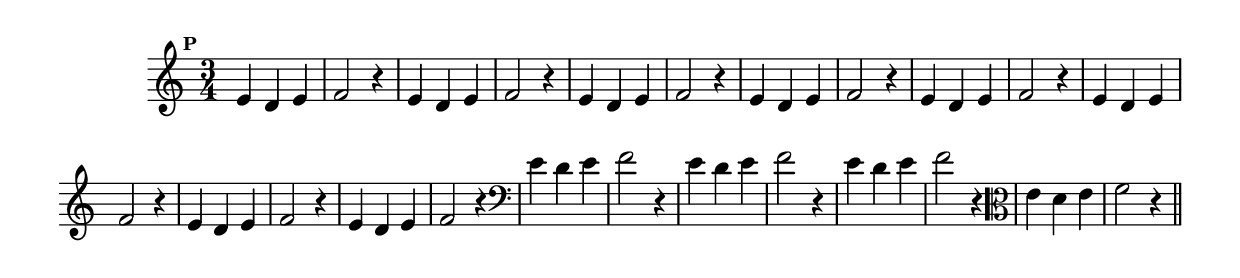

\version "2.10.33"

%\header { texidoc="Perguntas e Respostas"}

\relative c' {

  \override Staff.TimeSignature #'style = #'()
  \time 3/4 
  \override Score.BarNumber #'transparent = ##t
                                %\override Score.RehearsalMark #'font-family = #'roman
  \override Score.RehearsalMark #'font-size = #-2
  \override Score.BarNumber #'transparent = ##t
  \set Score.markFormatter = #format-mark-numbers

  \mark 15

                                % CLARINETE

  \tag #'cl {
    e4 d e | f2 r4 
  }

                                % FLAUTA

  \tag #'fl {
    e4 d e | f2 r4 
  }

                                % OBOÉ

  \tag #'ob {
    e4 d e | f2 r4 
  }

                                % SAX ALTO

  \tag #'saxa {
    e4 d e | f2 r4 
  }

                                % SAX TENOR

  \tag #'saxt {
    e4 d e | f2 r4 
  }

                                % SAX GENES

  \tag #'saxg {
    e4 d e | f2 r4 
  }

                                % TROMPETE

  \tag #'tpt {
    e4 d e | f2 r4 
  }

                                % TROMPA

  \tag #'tpa {
    e4 d e | f2 r4 
  }


                                % TROMBONE

  \tag #'tbn {
    \clef bass
    e4 d e | f2 r4 
  }

                                % TUBA MIB

  \tag #'tbamib {
    \clef bass
    e4 d e | f2 r4 
  }

                                % TUBA SIB

  \tag #'tbasib {
    \clef bass
    e4 d e | f2 r4 
  }

                                % VIOLA

  \tag #'vla {
    \clef alto
    e4 d e | f2 r4 
  }

                                % FINAL

  \bar "||"

}
